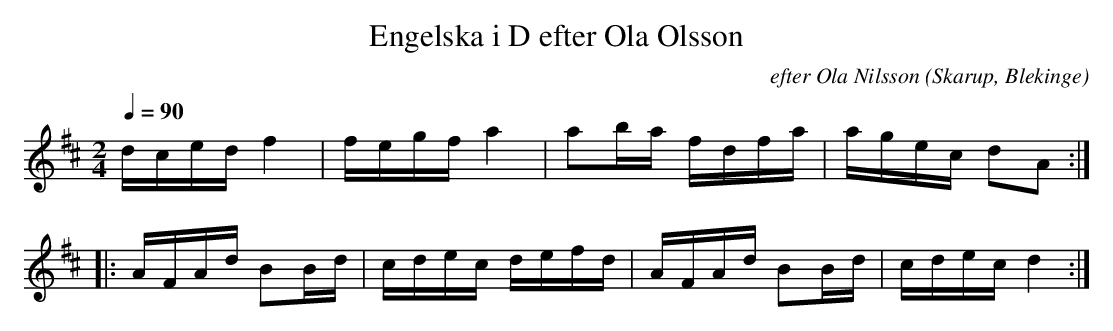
X:1
T:Engelska i D efter Ola Olsson
C:efter Ola Nilsson
O:Skarup, Blekinge
M:2/4
L:1/16
K:D
Q:1/4=90
dced f4 | fegf a4 | a2ba fdfa | agec d2A2 :|
|:AFAd B2Bd | cdec defd | AFAd B2Bd | cdec d4 :|
